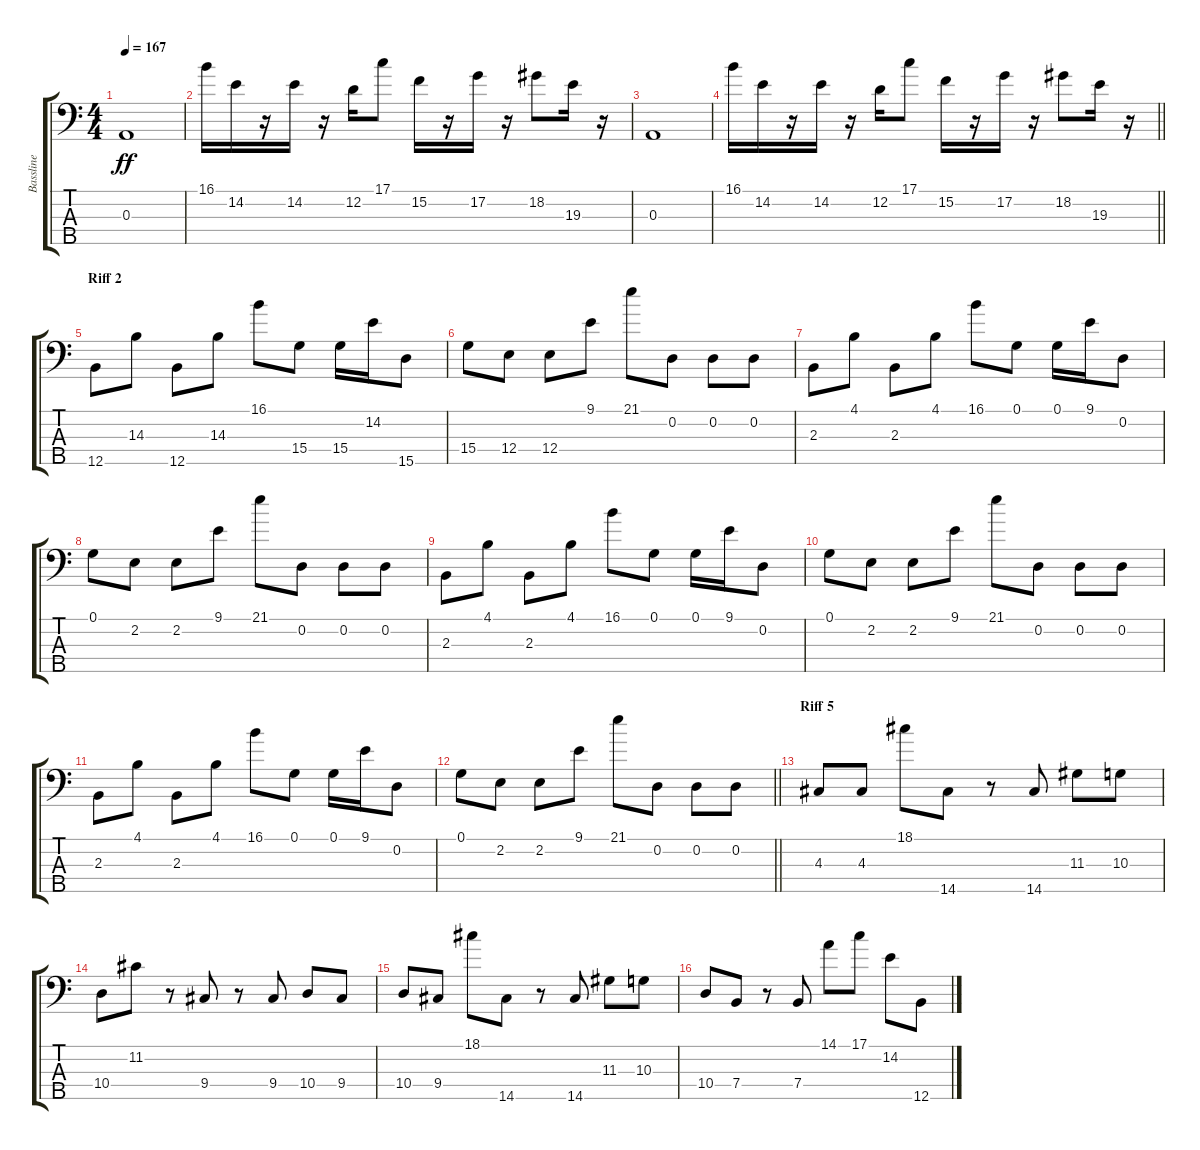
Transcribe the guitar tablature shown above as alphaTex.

\track ("Bassline" "Bassline") {instrument electricbassfinger}
\staff {score tabs}
\tuning (G2 D2 A1 E1 B0) {hide}
\ts (4 4)
\tempo 167
\clef f4
\ks c
0.3.1{dy ff} |
16.1.16 14.2.16 r.16 14.2.16 r.16 12.2.16 17.1.8 15.2.16 r.16 17.2.16 r.16 18.2.8 19.3.16 r.16 |
0.3.1 |
\barLineRight lightlight
16.1.16 14.2.16 r.16 14.2.16 r.16 12.2.16 17.1.8 15.2.16 r.16 17.2.16 r.16 18.2.8 19.3.16 r.16 |
\section ("" "Riff 2")
12.5.8 14.3.8 12.5.8 14.3.8 16.1.8 15.4.8 15.4.16 14.2.16 15.5.8 |
15.4.8 12.4.8 12.4.8 9.1.8 21.1.8 0.2.8 0.2.8 0.2.8 |
2.3.8 4.1.8 2.3.8 4.1.8 16.1.8 0.1.8 0.1.16 9.1.16 0.2.8 |
0.1.8 2.2.8 2.2.8 9.1.8 21.1.8 0.2.8 0.2.8 0.2.8 |
2.3.8 4.1.8 2.3.8 4.1.8 16.1.8 0.1.8 0.1.16 9.1.16 0.2.8 |
0.1.8 2.2.8 2.2.8 9.1.8 21.1.8 0.2.8 0.2.8 0.2.8 |
2.3.8 4.1.8 2.3.8 4.1.8 16.1.8 0.1.8 0.1.16 9.1.16 0.2.8 |
\barLineRight lightlight
0.1.8 2.2.8 2.2.8 9.1.8 21.1.8 0.2.8 0.2.8 0.2.8 |
\section ("" "Riff 5")
4.3.8 4.3.8 18.1.8 14.5.8 r.8 14.5.8 11.3.8 10.3.8 |
10.4.8 11.2.8 r.8 9.4.8 r.8 9.4.8 10.4.8 9.4.8 |
10.4.8 9.4.8 18.1.8 14.5.8 r.8 14.5.8 11.3.8 10.3.8 |
10.4.8 7.4.8 r.8 7.4.8 14.1.8 17.1.8 14.2.8 12.5.8
